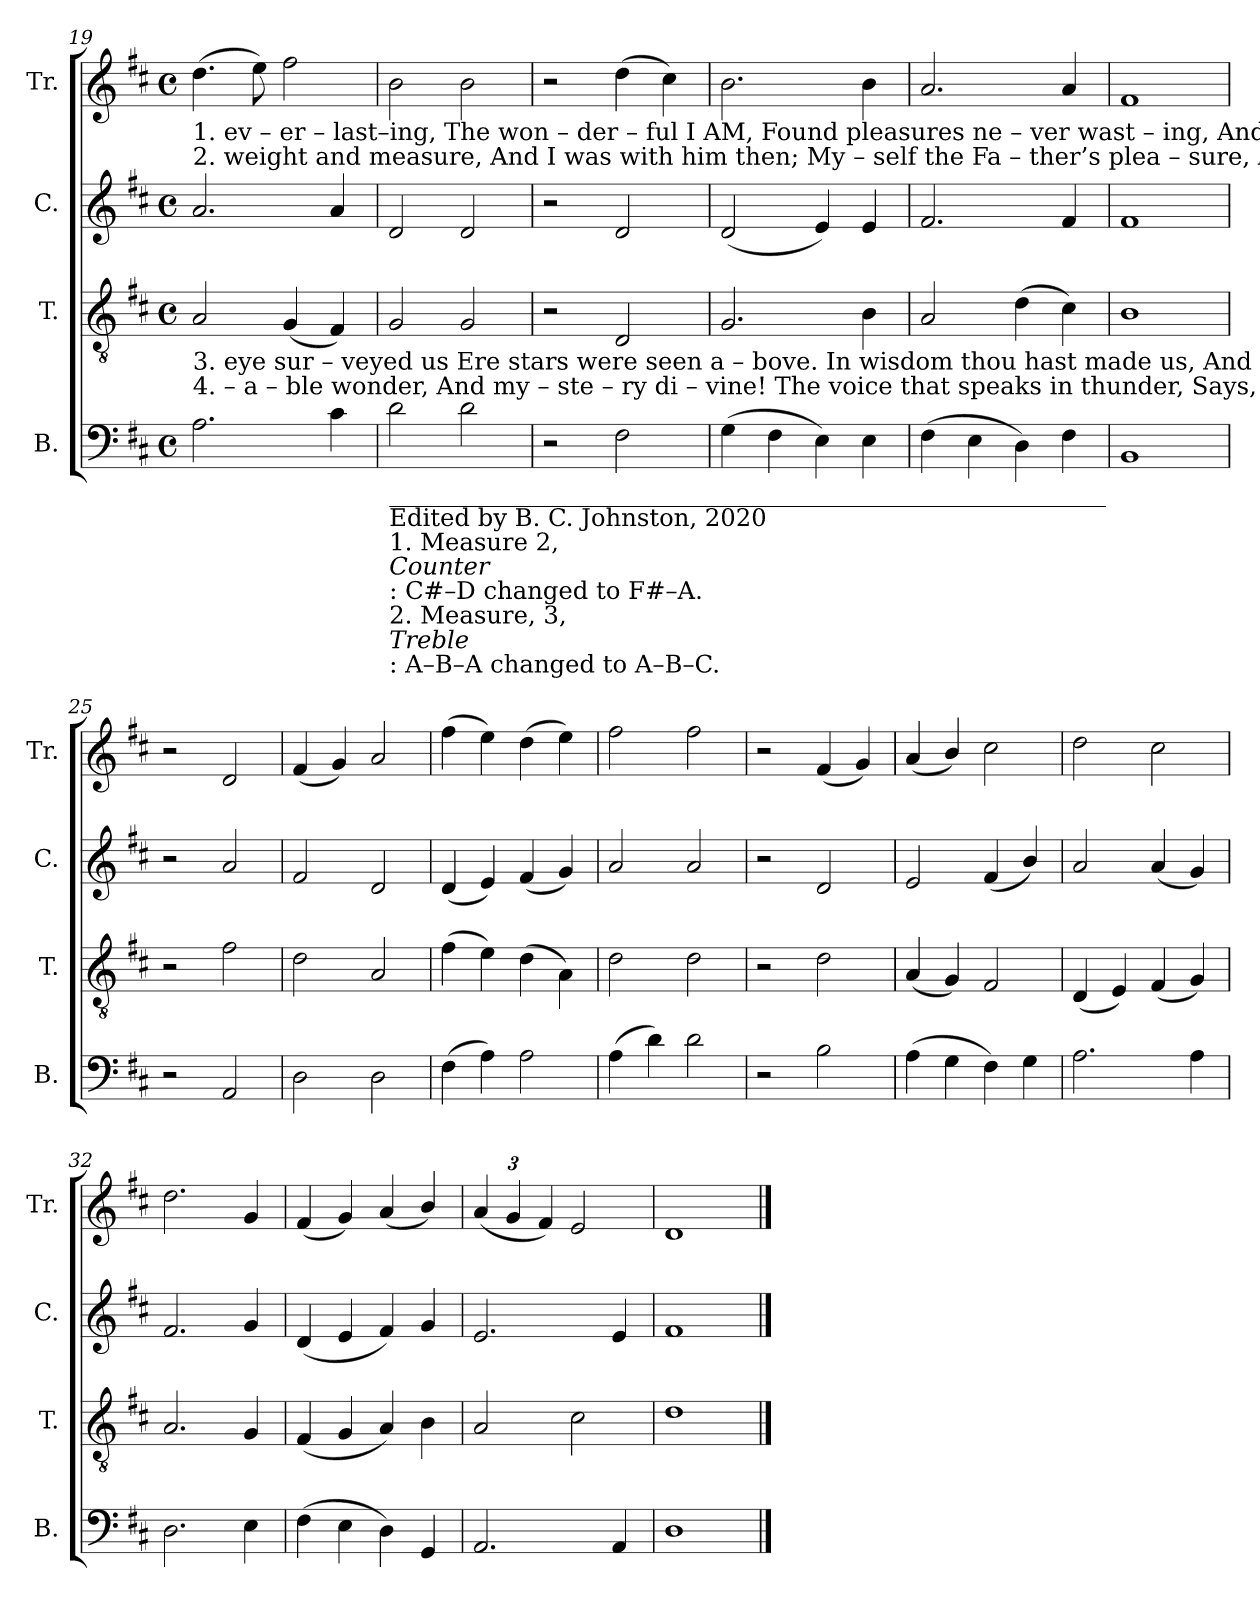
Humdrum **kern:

**kern	**kern	**kern	**kern
*part4	*part3	*part2	*part1
*staff4	*staff3	*staff2	*staff1
*I"B.	*I"T.	*I"C.	*I"Tr.
*I'B.	*I'T.	*I'C.	*I'Tr.
!!LO:LB:g=z
*clefF4	*clefGv2	*clefG2	*clefG2
*k[f#c#]	*k[f#c#]	*k[f#c#]	*k[f#c#]
*M4/4	*M4/4	*M4/4	*M4/4
*met(c)	*met(c)	*met(c)	*met(c)
=19	=19	=19	=19
!	!	!	!LO:TX:b:t=1. ev  –  er   –   last–ing,    The     won   –  der – ful         I   AM,   Found pleasures ne – ver      wast – ing,     And     wis – dom    is      my   name. And  wis – dom    is        my    name.
!	!	!	!LO:TX:b:t=2. weight  and   measure,   And      I         was   with   him   then;   My – self   the   Fa – ther’s   plea – sure,   And    mine,  the   sons     of    men. And  mine,  the    sons     of     men.
!	!LO:TX:b:t=3. eye     sur – veyed us      Ere     stars   were  seen  a   –  bove.    In     wisdom    thou  hast   made  us,     And       died   for      us     in     love. And  died    for   us        in      love.	!	!
!	!LO:TX:b:t=4. – a  –  ble     wonder,     And    my   –  ste  –  ry   di   –  vine!    The voice that speaks  in      thunder,      Says,     “Sin –  ner     I      am  thine!” Says, “Sin – ner   I         am     thine!”	!	!
2.A!\	2A!/	2.a!/	(>4.dd!\
.	.	.	8ee!\)
.	(<4G!/	.	2ff#!\
4c#!\	4F#!/)	4a!/	.
=20	=20	=20	=20
!LO:TX:b:t=___________________________________________________________	!	!	!
!LO:TX:b:t=Edited by B. C. Johnston, 2020	!	!	!
!LO:TX:b:t=1. Measure 2,	!	!	!
!LO:TX:b:i:t=Counter	!	!	!
!LO:TX:b:t=&colon; C#–D changed to F#–A.	!	!	!
!LO:TX:b:t=2. Measure, 3,	!	!	!
!LO:TX:b:i:t=Treble	!	!	!
!LO:TX:b:t=&colon; A–B–A changed to A–B–C.	!	!	!
2d!\	2G!/	2d!/	2b!\
2d!\	2G!/	2d!/	2b!\
=21	=21	=21	=21
2r	2r	2r	2r
2F#!\	2D!/	2d!/	(>4dd!\
.	.	.	4cc#!\)
=22	=22	=22	=22
(>4G!\	2.G!/	(<2d!/	2.b!\
4F#!\	.	.	.
4E!\)	.	4e!/)	.
4E!\	4B!\	4e!/	4b!\
=23	=23	=23	=23
(>4F#!\	2A!/	2.f#!/	2.a!/
4E!\	.	.	.
4D!\)	(>4d!\	.	.
4F#!\	4c#!\)	4f#!/	4a!/
=24	=24	=24	=24
1BB!	1B!	1f#!	1f#!
=25	=25	=25	=25
2r	2r	2r	2r
2AA!/	2f#!\	2a!/	2d!/
=26	=26	=26	=26
2D!\	2d!\	2f#!/	(<4f#!/
.	.	.	4g!/)
2D!\	2A!/	2d!/	2a!/
=27	=27	=27	=27
(>4F#!\	(>4f#!\	(<4d!/	(>4ff#!\
4A!\)	4e!\)	4e!/)	4ee!\)
2A!\	(>4d!\	(<4f#!/	(>4dd!\
.	4A!\)	4g!/)	4ee!\)
=28	=28	=28	=28
(>4A!\	2d!\	2a!/	2ff#!\
4d!\)	.	.	.
2d!\	2d!\	2a!/	2ff#!\
=29	=29	=29	=29
2r	2r	2r	2r
2B!\	2d!\	2d!/	(<4f#!/
.	.	.	4g!/)
=30	=30	=30	=30
(>4A!\	(<4A!/	2e!/	(<4a!/
4G!\	4G!/)	.	4b!/)
4F#!\)	2F#!/	(<4f#!/	2cc#!\
4G!\	.	4b!/)	.
=31	=31	=31	=31
2.A!\	(<4D!/	2a!/	2dd!\
.	4E!/)	.	.
.	(<4F#!/	(<4a!/	2cc#!\
4A!\	4G!/)	4g!/)	.
=32	=32	=32	=32
2.D!\	2.A!/	2.f#!/	2.dd!\
4E!\	4G!/	4g!/	4g!/
=33	=33	=33	=33
(>4F#!\	(<4F#!/	(<4d!/	(<4f#!/
4E!\	4G!/	4e!/	4g!/)
4D!\)	4A!/)	4f#!/)	(<4a!/
4GG!/	4B!\	4g!/	4b!/)
=34	=34	=34	=34
*	*	*	*Xbrackettup
2.AA!/	2A!/	2.e!/	(<6a!/
.	.	.	6g!/
.	.	.	6f#!/)
.	2c#!\	.	2e!/
4AA!/	.	4e!/	.
=35	=35	=35	=35
1D!	1d!	1f#!	1d!
==	==	==	==
*-	*-	*-	*-
